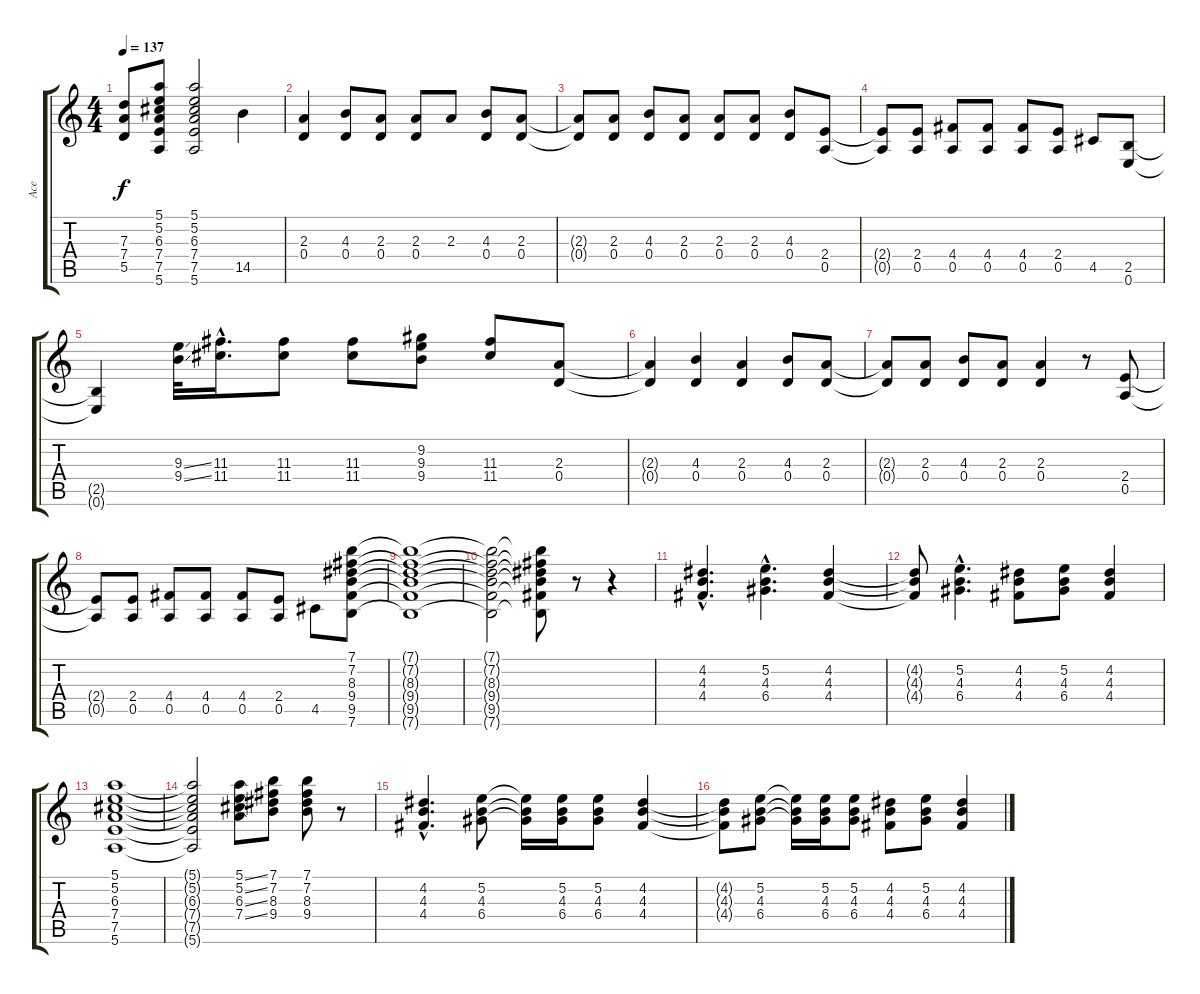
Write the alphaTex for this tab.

\track ("Ace" "Ace") {instrument overdrivenguitar}
\staff {score tabs}
\tuning (E4 B3 G3 D3 A2 E2) {hide}
\ts (4 4)
\tempo 137
\clef g2
\ks c
(7.3{t} 7.4{t} 5.5{t}).8{dy f} (5.1 5.2 6.3 7.4 7.5 5.6).8 (5.1 5.2 6.3 7.4 7.5 5.6).2 14.5.4 |
(2.3 0.4).4 (4.3 0.4).8 (2.3 0.4).8 (2.3 0.4).8 2.3.8 (4.3 0.4).8 (2.3 0.4).8 |
(2.3{t} 0.4{t}).8 (2.3 0.4).8 (4.3 0.4).8 (2.3 0.4).8 (2.3 0.4).8 (2.3 0.4).8 (4.3 0.4).8 (2.4 0.5).8 |
(2.4{t} 0.5{t}).8 (2.4 0.5).8 (4.4 0.5).8 (4.4 0.5).8 (4.4 0.5).8 (2.4 0.5).8 4.5.8 (2.5 0.6).8 |
(2.5{t} 0.6{t}).4 (9.3{ss} 9.4{ss}).32 (11.3{hac} 11.4{hac}).16{d} (11.3 11.4).8 (11.3 11.4).8 (9.2 9.3 9.4).8 (11.3 11.4).8 (2.3 0.4).8 |
(2.3{t} 0.4{t}).4 (4.3 0.4).4 (2.3 0.4).4 (4.3 0.4).8 (2.3 0.4).8 |
(2.3{t} 0.4{t}).8 (2.3 0.4).8 (4.3 0.4).8 (2.3 0.4).8 (2.3 0.4).4 r.8 (2.4 0.5).8 |
(2.4{t} 0.5{t}).8 (2.4 0.5).8 (4.4 0.5).8 (4.4 0.5).8 (4.4 0.5).8 (2.4 0.5).8 4.5.8 (7.1 7.2 8.3 9.4 9.5 7.6).8 |
(7.1{t} 7.2{t} 8.3{t} 9.4{t} 9.5{t} 7.6{t}).1 |
(7.1{t} 7.2{t} 8.3{t} 9.4{t} 9.5{t} 7.6{t}).2 (7.1{t} 7.2{t} 8.3{t} 9.4{t} 9.5{t} 7.6{t}).8 r.8 r.4 |
(4.2{hac} 4.3{hac} 4.4{hac}).4{d} (5.2{hac} 4.3{hac} 6.4{hac}).4{d} (4.2 4.3 4.4).4 |
(4.2{t} 4.3{t} 4.4{t}).8 (5.2{hac} 4.3{hac} 6.4{hac}).4{d} (4.2 4.3 4.4).8 (5.2 4.3 6.4).8 (4.2 4.3 4.4).4 |
(5.1 5.2 6.3 7.4 7.5 5.6).1 |
(5.1{t} 5.2{t} 6.3{t} 7.4{t} 7.5{t} 5.6{t}).2 (5.1{ss} 5.2{ss} 6.3{ss} 7.4{ss}).8 (7.1 7.2 8.3 9.4).8 (7.1 7.2 8.3 9.4).8 r.8 |
(4.2{hac} 4.3{hac} 4.4{hac}).4{d} (5.2 4.3 6.4).8 (5.2{t} 4.3{t} 6.4{t}).16 (5.2 4.3 6.4).16 (5.2 4.3 6.4).8 (4.2 4.3 4.4).4 |
(4.2{t} 4.3{t} 4.4{t}).8 (5.2 4.3 6.4).8 (5.2{t} 4.3{t} 6.4{t}).16 (5.2 4.3 6.4).16 (5.2 4.3 6.4).8 (4.2 4.3 4.4).8 (5.2 4.3 6.4).8 (4.2 4.3 4.4).4
